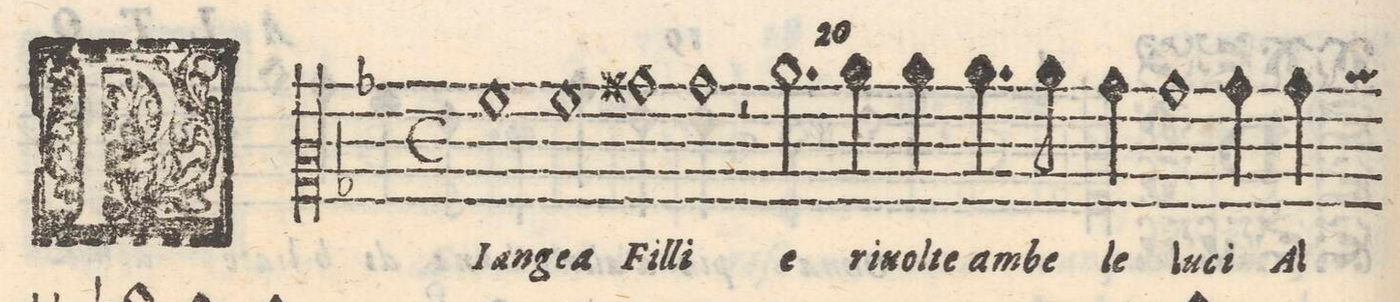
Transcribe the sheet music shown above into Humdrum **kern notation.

**kern	**text
*I"ALTO	*
*clefC2	*
*k[b-]	*
*met(C)	*
*M2/1	*
1a	PIan-
1a	-gea
=2-	=2-
1bn	Fil-
1b	-li
=3-	=3-
2r	.
2.cc\	e
4cc\	ri-
4cc\	-uol-
4.cc\	-te am-
=4-	=4-
8cc\	-be
4b-y\	le
1b-	lu-
4b-\	-ci
4b-\	Al
*custos:cc	*
=5-	=5-
*-	*-
